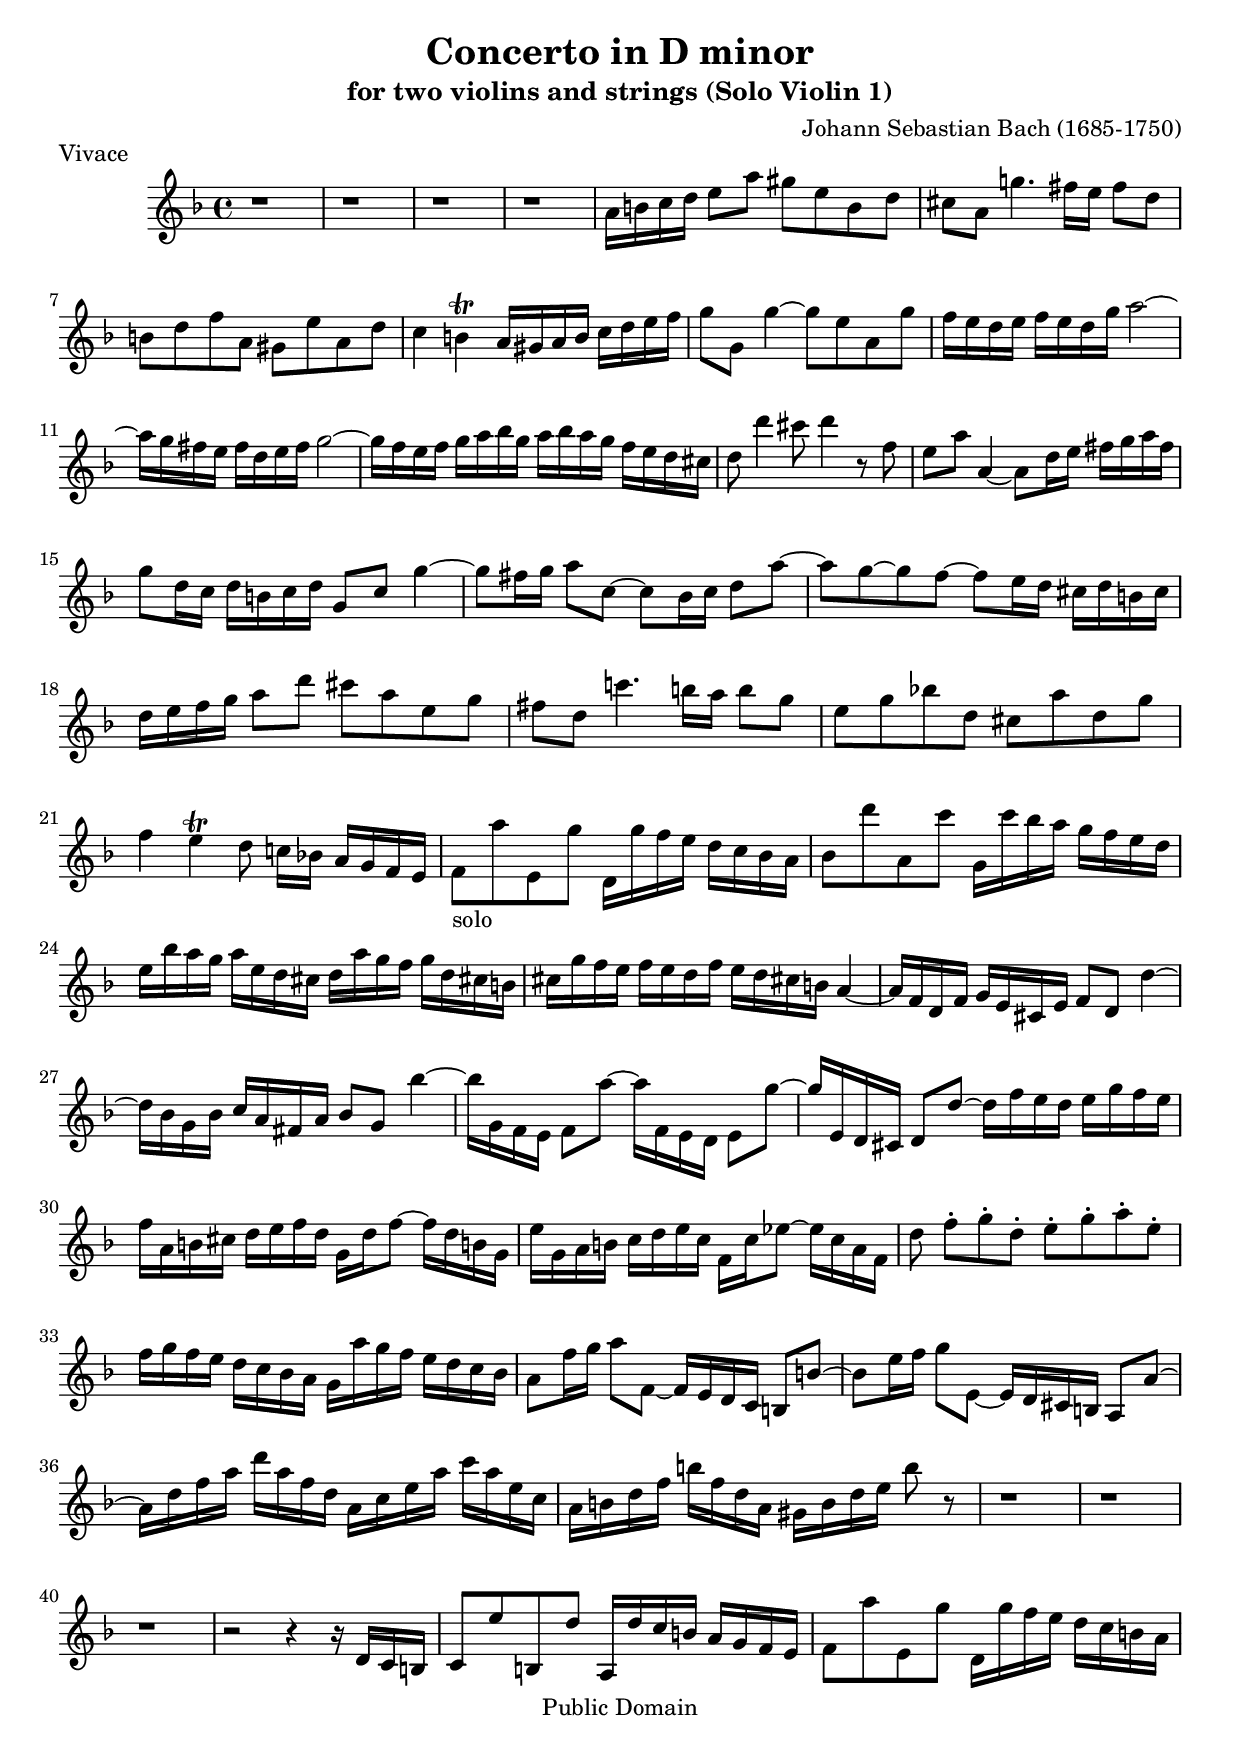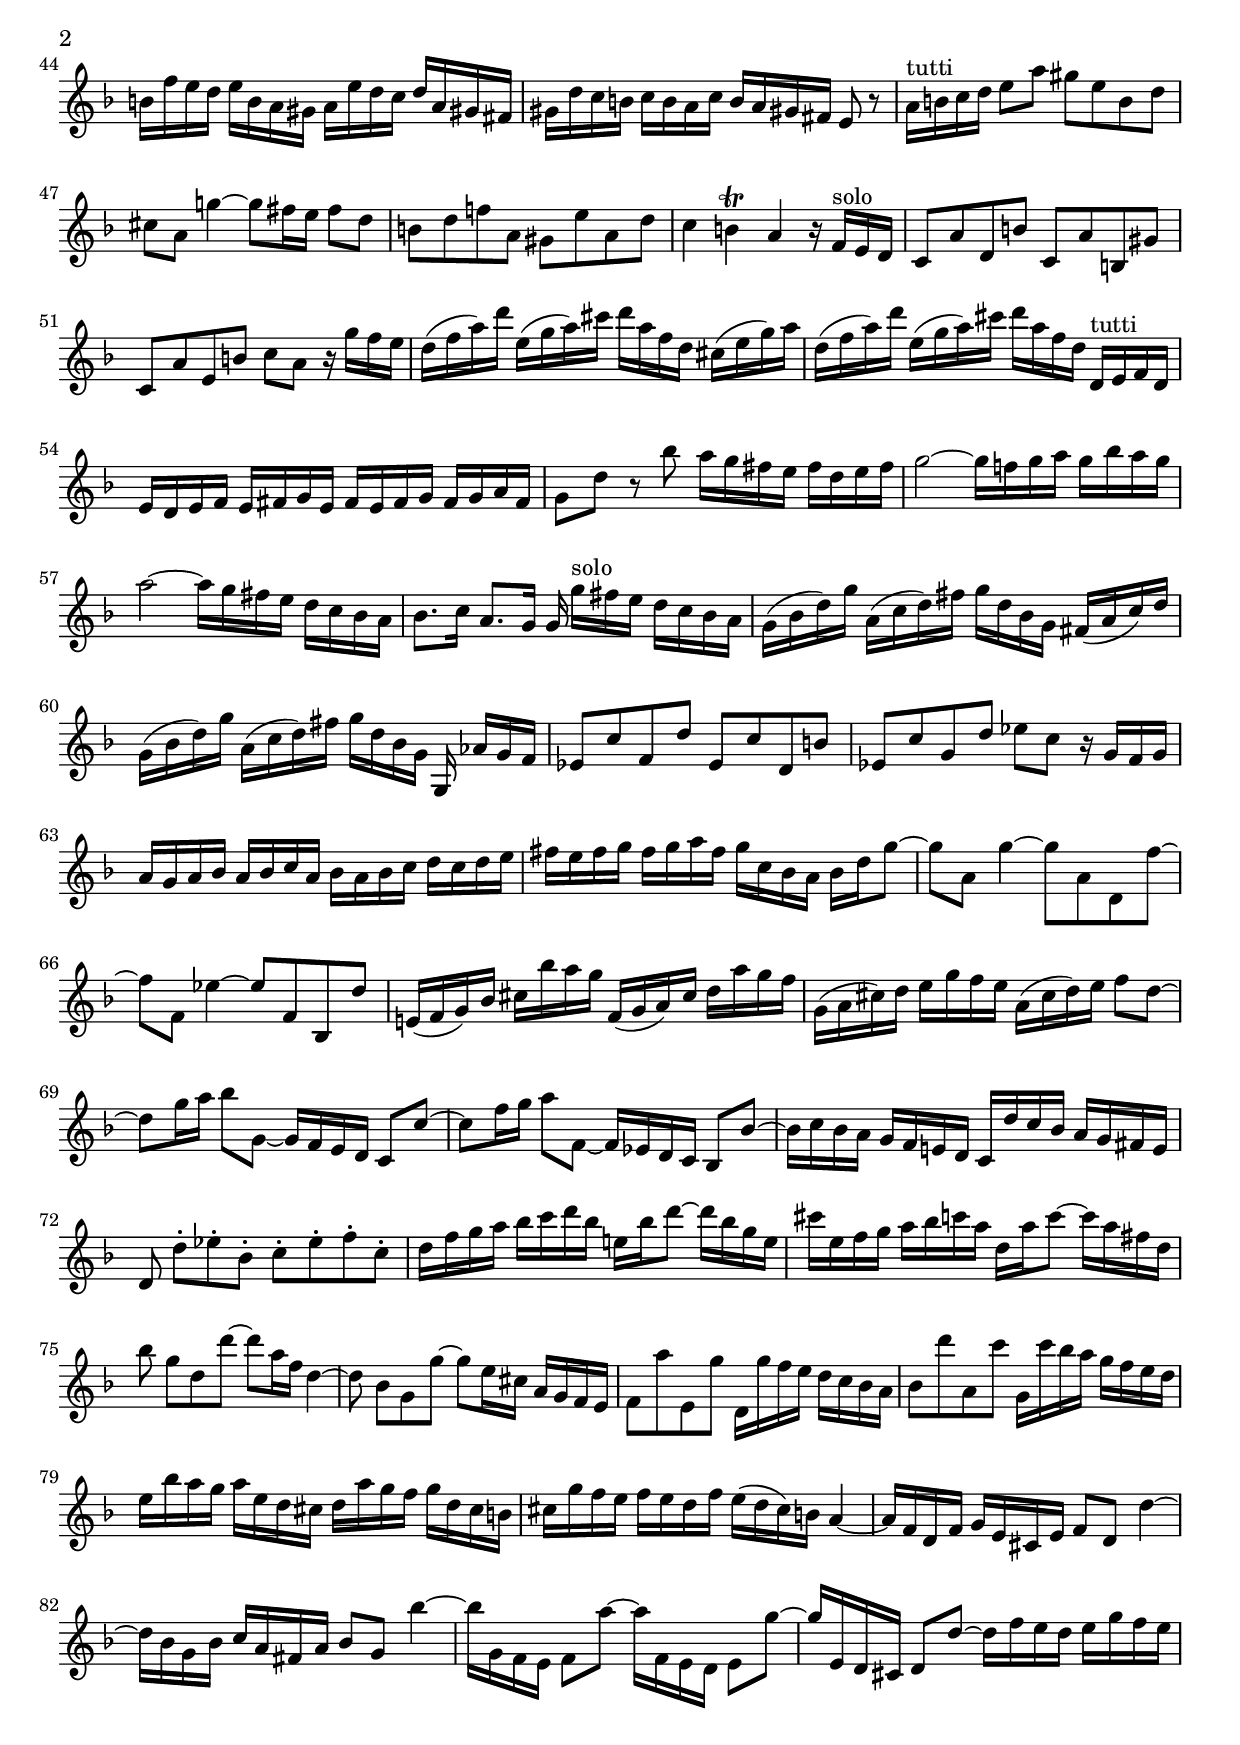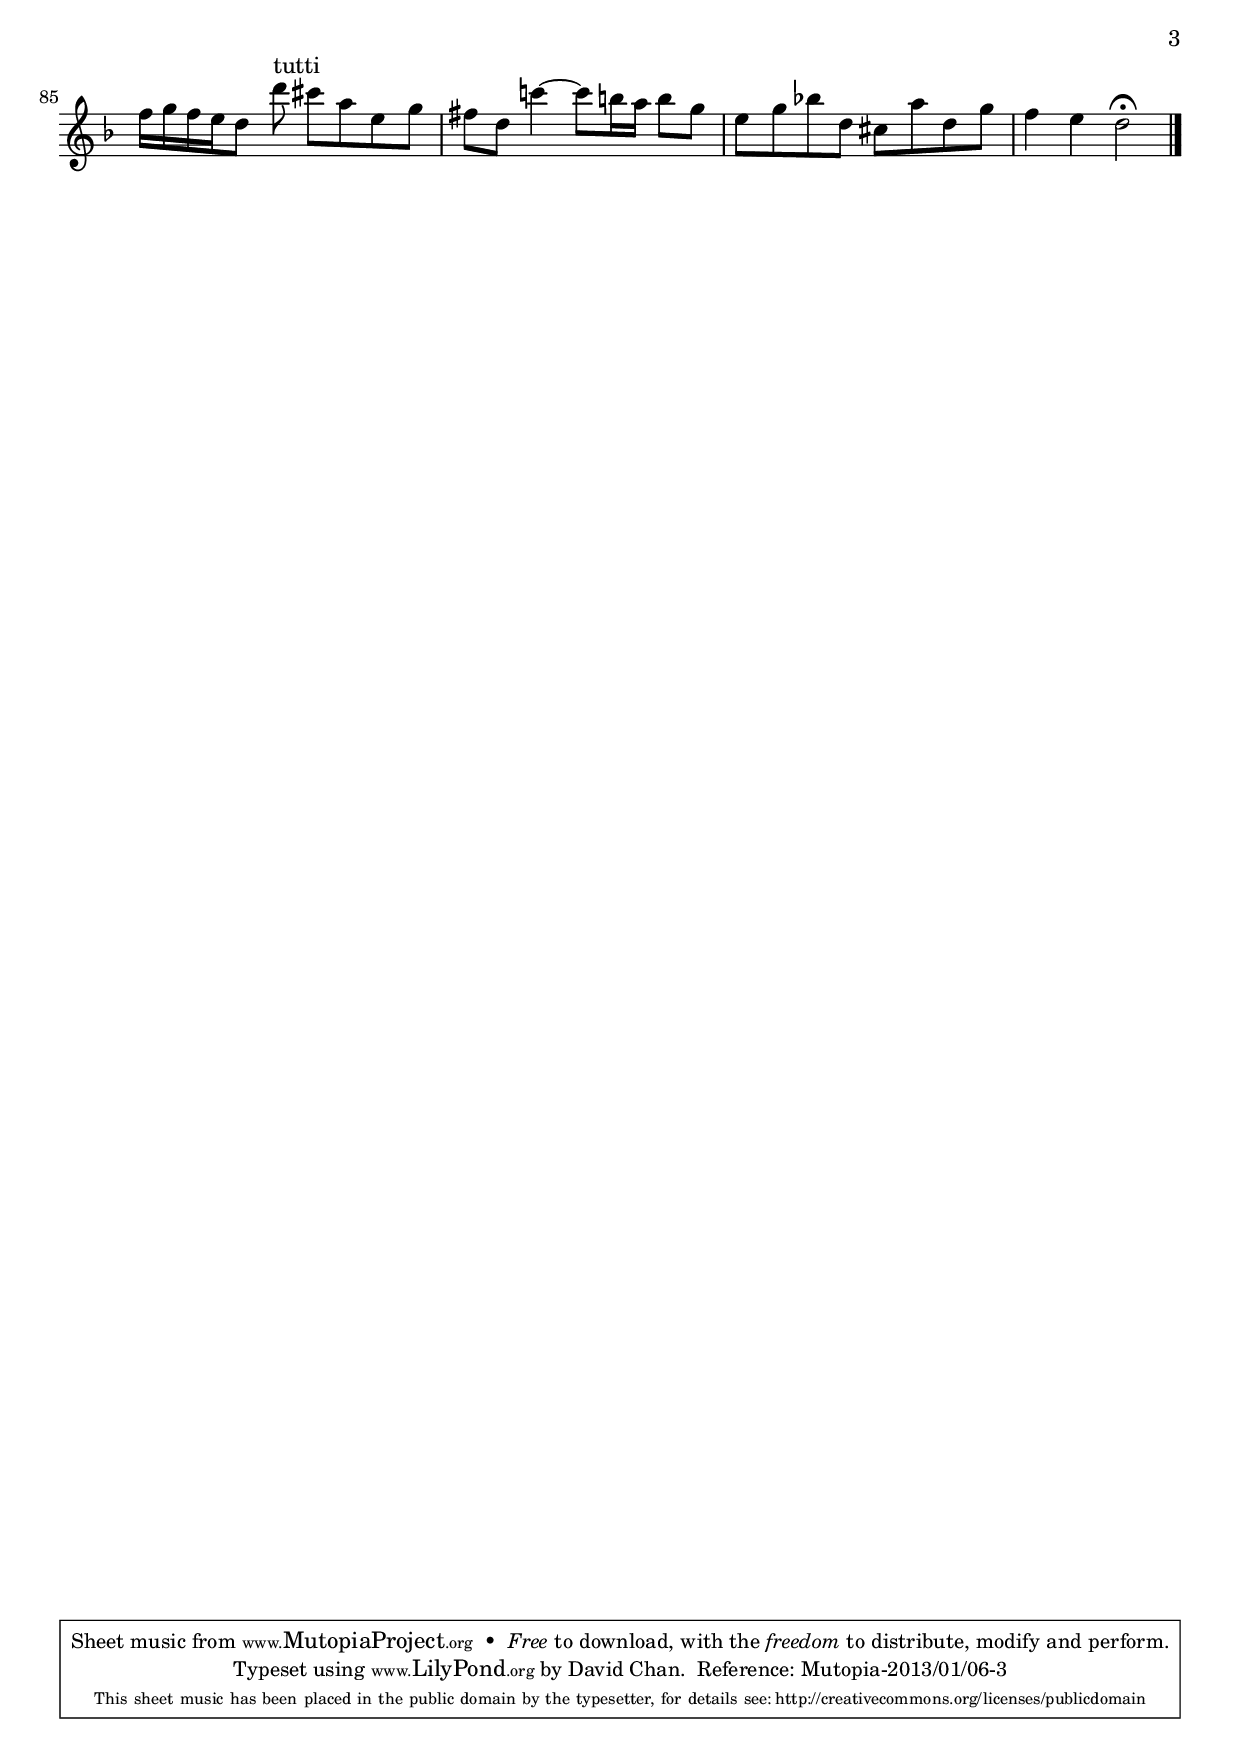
% This file creates the part for solo violin 1.

% The edition from which this was typed has orchestral accompaniment.
% I don't know if there's a piano arrangement which is out of copyright.

\header {
    \include "header.ly"
    subtitle =	"for two violins and strings (Solo Violin 1)"
    % Want "Solo Violin 1" to appear in subtitle
    filename = "solo_violin1.ly"
}

\version "2.16.0"
%Solo Violin 1, 1st movement

soloViolinBB =  \relative c' {

    r1 |
    r1 |
    r1 |
    r1 |
    a'16 b c d e8 a gis e b d |
    cis a g'!4. fis16 e fis8 d |
    b d f a, gis e' a, d |
    c4 b\trill a16 gis a b c d e f |
    %9
    g8 g, g'4 ~ g8 e a, g' |
    f16 e d e f e d g a2 ~ |
    a16 g fis e fis d e fis g2 ~ |
    g16 f e f g a bes g a bes a g f e d cis |
    d8 d'4 cis8 d4 r8 f, |
    e a a,4 ~ a8 d16 e fis g a fis |
    g8 d16 c d b c d g,8 c g'4 ~ |
    g8 fis16 g a8 c, ~ c bes16 c d8 a' ~ |
    a g ~ g f ~ f e16 d cis d b cis |
    %18
    d e f g a8 d cis a e g |
    fis d c'!4. b16 a b8 g |
    e g bes! d, cis a' d, g |
    f4 e\trill d8  c!16[ bes!] a g f e |
    f8-"solo" a' e, g' d,16 g' f e d c bes a |
    bes8 d' a, c' g,16 c' bes a g f e d |
    e bes' a g a e d cis d a' g f g d cis! b |
    cis g' f e f e d f e d cis! b a4 ~ |
    a16 f d f g e cis e f8 d d'4 ~ |
    d16 bes g bes c a fis a bes8 g bes'4 ~ |
    bes16 g, f e f8 a' ~ a16 f, e d e8 g' ~ |
    g16 e, d cis d8 d' ~ d16 f e d e g f e |
    f a, b cis d e f d g, d' f8 ~ f16 d b! g |
    e' g, a b c d e c f, c' es8 ~ es16 c a f |
    %32
    d'8  f[-. g-. d-.] e-. g-. a-. e-. |
    f16 g f e d c bes a g a' g f e d c bes |
    a8 f'16 g a8 f, ~ f16 e d c b8 b' ~ |
    b e16 f g8 e, ~ e16 d cis b a8 a' ~ |
    a16 d f a d a f d a c e a c a e c |
    a b d f b f d a gis b d e b'8 r |
    r1 |
    r1 |
    r1 |
    r2 r4 r16 d,, c b |
    c8 e' b, d' a,16 d' c b a g f e |
    f8 a' e, g' d,16 g' f e d c b a |
    b f' e d e b a gis a e' d c d a gis! fis |
    gis d' c b c b a c b a gis! fis e8 r |
    %46
    a16^"tutti" b c d e8 a gis e b d |
    cis a g'!4 ~ g8 fis16 e fis8 d |
    b d f! a, gis e' a, d |
    c4 b\trill a r16 f^"solo" e d |
    c8 a' d, b' c, a' b, gis' c, a' e b' c a r16 g' f e |
    d( f  a) d e,( g  a) cis d a f d cis( e  g) a |
    d,( f  a) d e,( g  a) cis d a f d d,^"tutti" e f d |
    e d e f e fis g e fis e fis g fis g a fis |
    g8 d' r bes' a16 g fis e fis d e fis |
    g2 ~ g16 f! g a g bes a g |
    a2 ~ a16 g fis e d c bes a |
    %58
    bes8. c16 a8. g16 g  g'[^"solo" fis e]  d[ c bes a] |
    g( bes  d) g a,( c  d) fis g d bes g fis( a  c) d |
    g,( bes  d) g a,( c  d) fis g d bes g g,  as'[ g f] |
    es8 c' f, d' es, c' d, b' |
    es, c' g d' es c r16 g f g |
    a g a bes a bes c a bes a bes c d c d e |
    fis e fis g fis g a fis g c, bes a bes d g8 ~ |
    g a, g'4 ~ g8 a, d, f' ~ |
    f f, es'4 ~ es8 f, bes, d' |
    %67
    e,!16( f  g) bes cis bes' a g f,( g  a) cis d a' g f |
    g,( a  cis) d e g f e a,( cis  d) e f8 d ~ |
    d g16 a bes8 g, ~ g16 f e d c8 c' ~ |
    c f16 g a8 f, ~ f16 es d c bes8 bes' ~ |
    bes16 c bes a g f e! d c d' c bes a g fis e |
    d8  d'[-. es-. bes-.] c-. es-. f-. c-. |
    d16 f g a bes c d bes e,! bes' d8 ~ d16 bes g e |
    cis' e, f g a bes c a d, a' c8 ~ c16 a fis d |
    bes'8  g[ d d'] ~ d a16 f d4 ~ |
    d8  bes[ g g'] ~ g e16 cis a g f e |
    %77
    f8 a' e, g' d,16 g' f e d c bes a |
    bes8 d' a, c' g,16 c' bes a g f e d |
    e bes' a g a e d cis d a' g f g d cis b |
    cis g' f e f e d f e( d  cis) b a4 ~ |
    a16 f d f g e cis e f8 d d'4 ~ |
    d16 bes g bes c a fis a bes8 g bes'4 ~ |
    bes16 g, f e f8 a' ~ a16 f, e d e8 g' ~ |
    g16 e, d cis d8 d' ~ d16 f e d e g f e |
     f[ g f e d8] d'^"tutti" cis a e g |
    fis d c'!4 ~ c8 b16 a b8 g |
    e g bes! d, cis a' d, g |
    f4 e d2^\fermata |
    \bar "|."
}


%\include "solo_violin1_2.ly"
%\include "solo_violin1_3.ly"
\version "2.16.0"


% 1st movement
\score {
     \context Voice = SoloViolinI {
	\set Staff.midiInstrument = "violin"
        \key d \minor
        \time 4/4
        \soloViolinBB
    }
    \header {
	piece = "Vivace"
        opus = ""
    }
    \layout {}
    \midi {
      \tempo 4 = 100
    }
}


% 2nd movement
%{
\score {
     \context Voice = SoloViolinI {
        \set Staff.midiInstrument = "violin"
        \key f \major
        \time 12/8
        \soloViolinBC
    }
    \header {
	piece = "Largo ma non tanto"
        opus = ""
    }
    \layout {}
    \midi {
      \tempo 4 = 48
    }
}
%}

% 3rd movement
%{
\score {
     \context Voice = SoloViolinI {
        \set Staff.midiInstrument = "violin"
        \key d \minor
        \time 3/4
        \soloViolinBD
    }
    \header {
	piece = "Allegro"
        opus = ""
    }
    \layout {}
    \midi {
      \tempo 4 = 110
    }
}
%}